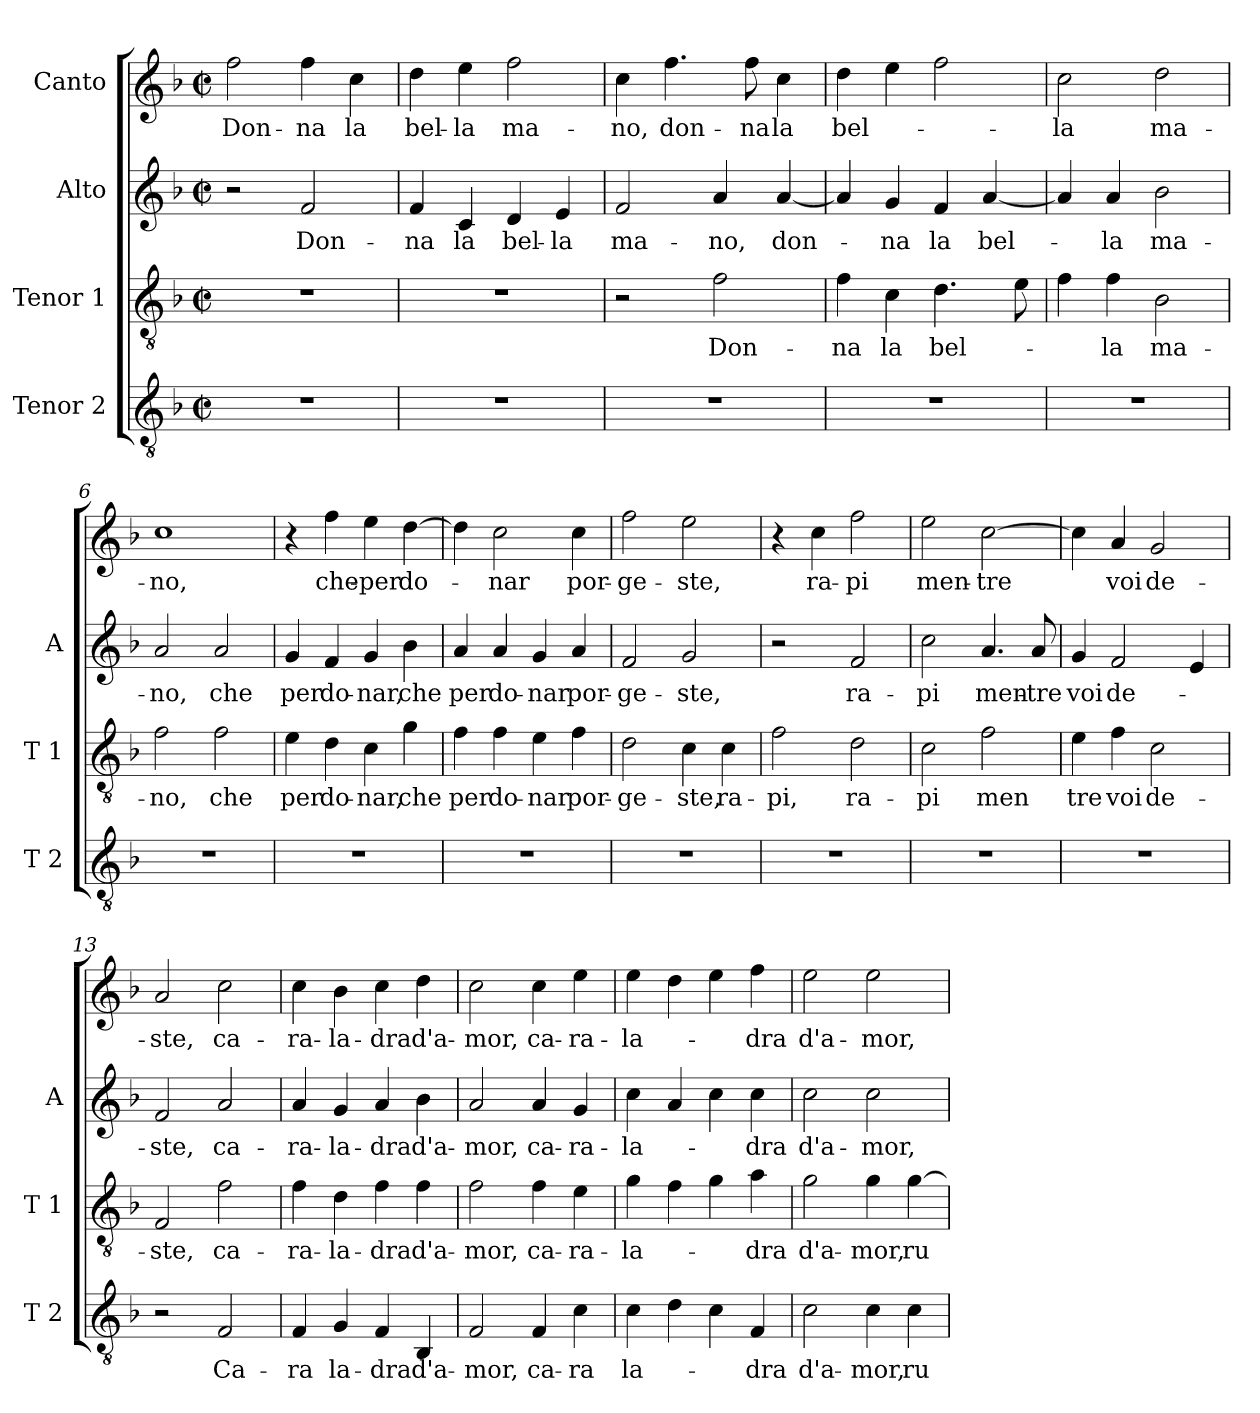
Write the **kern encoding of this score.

**kern	**text	**kern	**text	**kern	**text	**kern	**text
*part4	*part4	*part3	*part3	*part2	*part2	*part1	*part1
*staff4	*staff4	*staff3	*staff3	*staff2	*staff2	*staff1	*staff1
*I"Tenor 2	*	*I"Tenor 1	*	*I"Alto	*	*I"Canto	*
*I'T 2	*	*I'T 1	*	*I'A	*	*	*
*clefGv2	*	*clefGv2	*	*clefG2	*	*clefG2	*
*k[b-]	*	*k[b-]	*	*k[b-]	*	*k[b-]	*
*F:	*	*F:	*	*F:	*	*F:	*
*M2/2	*	*M2/2	*	*M2/2	*	*M2/2	*
*met(c|)	*	*met(c|)	*	*met(c|)	*	*met(c|)	*
=1	=1	=1	=1	=1	=1	=1	=1
!	!	!	!	!	!	!	!LO:LY:b
1r	.	1r	.	2r	.	2ff\	Don-
!	!	!	!	!	!LO:LY:b	!	!LO:LY:b
.	.	.	.	2f/	Don-	4ff\	-na
!	!	!	!	!	!	!	!LO:LY:b
.	.	.	.	.	.	4cc\	la
=2	=2	=2	=2	=2	=2	=2	=2
!	!	!	!	!	!LO:LY:b	!	!LO:LY:b
1r	.	1r	.	4f/	-na	4dd\	bel-
!	!	!	!	!	!LO:LY:b	!	!LO:LY:b
.	.	.	.	4c/	la	4ee\	-la
!	!	!	!	!	!LO:LY:b	!	!LO:LY:b
.	.	.	.	4d/	bel-	2ff\	ma-
!	!	!	!	!	!LO:LY:b	!	!
.	.	.	.	4e/	-la	.	.
=3	=3	=3	=3	=3	=3	=3	=3
!	!	!	!	!	!LO:LY:b	!	!LO:LY:b
1r	.	2r	.	2f/	ma-	4cc\	-no,
!	!	!	!	!	!	!	!LO:LY:b
.	.	.	.	.	.	4.ff\	don-
!	!	!	!LO:LY:b	!	!LO:LY:b	!	!
.	.	2f\	Don-	4a/	-no,	.	.
!	!	!	!	!	!	!	!LO:LY:b
.	.	.	.	.	.	8ff\	-na
!	!	!	!	!	!LO:LY:b	!	!LO:LY:b
.	.	.	.	[4a/	don-	4cc\	la
=4	=4	=4	=4	=4	=4	=4	=4
!	!	!	!LO:LY:b	!	!	!	!LO:LY:b
1r	.	4f\	-na	4a/]	.	4dd\	bel-
!	!	!	!LO:LY:b	!	!LO:LY:b	!	!
.	.	4c\	la	4g/	-na	4ee\	.
!	!	!	!LO:LY:b	!	!LO:LY:b	!	!
.	.	4.d\	bel-	4f/	la	2ff\	.
!	!	!	!	!	!LO:LY:b	!	!
.	.	.	.	[4a/	bel-	.	.
.	.	8e\	.	.	.	.	.
=5	=5	=5	=5	=5	=5	=5	=5
!	!	!	!	!	!	!	!LO:LY:b
1r	.	4f\	.	4a/]	.	2cc\	-la
!	!	!	!LO:LY:b	!	!LO:LY:b	!	!
.	.	4f\	-la	4a/	-la	.	.
!	!	!	!LO:LY:b	!	!LO:LY:b	!	!LO:LY:b
.	.	2B-\	ma-	2b-\	ma-	2dd\	ma-
!!LO:LB:g=z
=6	=6	=6	=6	=6	=6	=6	=6
!	!	!	!LO:LY:b	!	!LO:LY:b	!	!LO:LY:b
1r	.	2f\	-no,	2a/	-no,	1cc	-no,
!	!	!	!LO:LY:b	!	!LO:LY:b	!	!
.	.	2f\	che	2a/	che	.	.
=7	=7	=7	=7	=7	=7	=7	=7
!	!	!	!LO:LY:b	!	!LO:LY:b	!	!
1r	.	4e\	per	4g/	per	4r	.
!	!	!	!LO:LY:b	!	!LO:LY:b	!	!LO:LY:b
.	.	4d\	do-	4f/	do-	4ff\	che-
!	!	!	!LO:LY:b	!	!LO:LY:b	!	!LO:LY:b
.	.	4c\	-nar,	4g/	-nar,	4ee\	-per
!	!	!	!LO:LY:b	!	!LO:LY:b	!	!LO:LY:b
.	.	4g\	che	4b-\	che	[4dd\	do-
=8	=8	=8	=8	=8	=8	=8	=8
!	!	!	!LO:LY:b	!	!LO:LY:b	!	!
1r	.	4f\	per	4a/	per	4dd\]	.
!	!	!	!LO:LY:b	!	!LO:LY:b	!	!LO:LY:b
.	.	4f\	do-	4a/	do-	2cc\	-nar
!	!	!	!LO:LY:b	!	!LO:LY:b	!	!
.	.	4e\	-nar	4g/	-nar	.	.
!	!	!	!LO:LY:b	!	!LO:LY:b	!	!LO:LY:b
.	.	4f\	por-	4a/	por-	4cc\	por-
=9	=9	=9	=9	=9	=9	=9	=9
!	!	!	!LO:LY:b	!	!LO:LY:b	!	!LO:LY:b
1r	.	2d\	-ge-	2f/	-ge-	2ff\	-ge-
!	!	!	!LO:LY:b	!	!LO:LY:b	!	!LO:LY:b
.	.	4c\	-ste,	2g/	-ste,	2ee\	-ste,
!	!	!	!LO:LY:b	!	!	!	!
.	.	4c\	ra-	.	.	.	.
=10	=10	=10	=10	=10	=10	=10	=10
!	!	!	!LO:LY:b	!	!	!	!
1r	.	2f\	-pi,	2r	.	4r	.
!	!	!	!	!	!	!	!LO:LY:b
.	.	.	.	.	.	4cc\	ra-
!	!	!	!LO:LY:b	!	!LO:LY:b	!	!LO:LY:b
.	.	2d\	ra-	2f/	ra-	2ff\	-pi
=11	=11	=11	=11	=11	=11	=11	=11
!	!	!	!LO:LY:b	!	!LO:LY:b	!	!LO:LY:b
1r	.	2c\	-pi	2cc\	-pi	2ee\	men-
!	!	!	!LO:LY:b	!	!LO:LY:b	!	!LO:LY:b
.	.	2f\	men	4.a/	men-	[2cc\	-tre
!	!	!	!	!	!LO:LY:b	!	!
.	.	.	.	8a/	-tre	.	.
!!LO:LB:g=z
=12	=12	=12	=12	=12	=12	=12	=12
!	!	!	!LO:LY:b	!	!LO:LY:b	!	!
1r	.	4e\	tre	4g/	voi	4cc\]	.
!	!	!	!LO:LY:b	!	!LO:LY:b	!	!LO:LY:b
.	.	4f\	voi	2f/	de-	4a/	voi
!	!	!	!LO:LY:b	!	!	!	!LO:LY:b
.	.	2c\	de-	.	.	2g/	de-
.	.	.	.	4e/	.	.	.
=13	=13	=13	=13	=13	=13	=13	=13
!	!	!	!LO:LY:b	!	!LO:LY:b	!	!LO:LY:b
2r	.	2F/	-ste,	2f/	-ste,	2a/	-ste,
!	!LO:LY:b	!	!LO:LY:b	!	!LO:LY:b	!	!LO:LY:b
2F/	Ca-	2f\	ca-	2a/	ca-	2cc\	ca-
=14	=14	=14	=14	=14	=14	=14	=14
!	!LO:LY:b	!	!LO:LY:b	!	!LO:LY:b	!	!LO:LY:b
4F/	-ra	4f\	-ra-	4a/	-ra-	4cc\	-ra-
!	!LO:LY:b	!	!LO:LY:b	!	!LO:LY:b	!	!LO:LY:b
4G/	la-	4d\	-la-	4g/	-la-	4b-\	-la-
!	!LO:LY:b	!	!LO:LY:b	!	!LO:LY:b	!	!LO:LY:b
4F/	-dra	4f\	-dra	4a/	-dra	4cc\	-dra
!	!LO:LY:b	!	!LO:LY:b	!	!LO:LY:b	!	!LO:LY:b
4BB-/	d'a-	4f\	d'a-	4b-\	d'a-	4dd\	d'a-
=15	=15	=15	=15	=15	=15	=15	=15
!	!LO:LY:b	!	!LO:LY:b	!	!LO:LY:b	!	!LO:LY:b
2F/	-mor,	2f\	-mor,	2a/	-mor,	2cc\	-mor,
!	!LO:LY:b	!	!LO:LY:b	!	!LO:LY:b	!	!LO:LY:b
4F/	ca-	4f\	ca-	4a/	ca-	4cc\	ca-
!	!LO:LY:b	!	!LO:LY:b	!	!LO:LY:b	!	!LO:LY:b
4c\	-ra	4e\	-ra-	4g/	-ra-	4ee\	-ra-
=16	=16	=16	=16	=16	=16	=16	=16
!	!LO:LY:b	!	!LO:LY:b	!	!LO:LY:b	!	!LO:LY:b
4c\	la-	4g\	-la-	4cc\	-la-	4ee\	-la-
4d\	.	4f\	.	4a/	.	4dd\	.
4c\	.	4g\	.	4cc\	.	4ee\	.
!	!LO:LY:b	!	!LO:LY:b	!	!LO:LY:b	!	!LO:LY:b
4F/	-dra	4a\	-dra	4cc\	-dra	4ff\	-dra
=17	=17	=17	=17	=17	=17	=17	=17
!	!LO:LY:b	!	!LO:LY:b	!	!LO:LY:b	!	!LO:LY:b
2c\	d'a-	2g\	d'a-	2cc\	d'a-	2ee\	d'a-
!	!LO:LY:b	!	!LO:LY:b	!	!LO:LY:b	!	!LO:LY:b
4c\	-mor,	4g\	-mor,	2cc\	-mor,	2ee\	-mor,
!	!LO:LY:b	!	!LO:LY:b	!	!	!	!
4c\	ru-	[4g\	ru-	.	.	.	.
=	=	=	=	=	=	=	=
*-	*-	*-	*-	*-	*-	*-	*-
